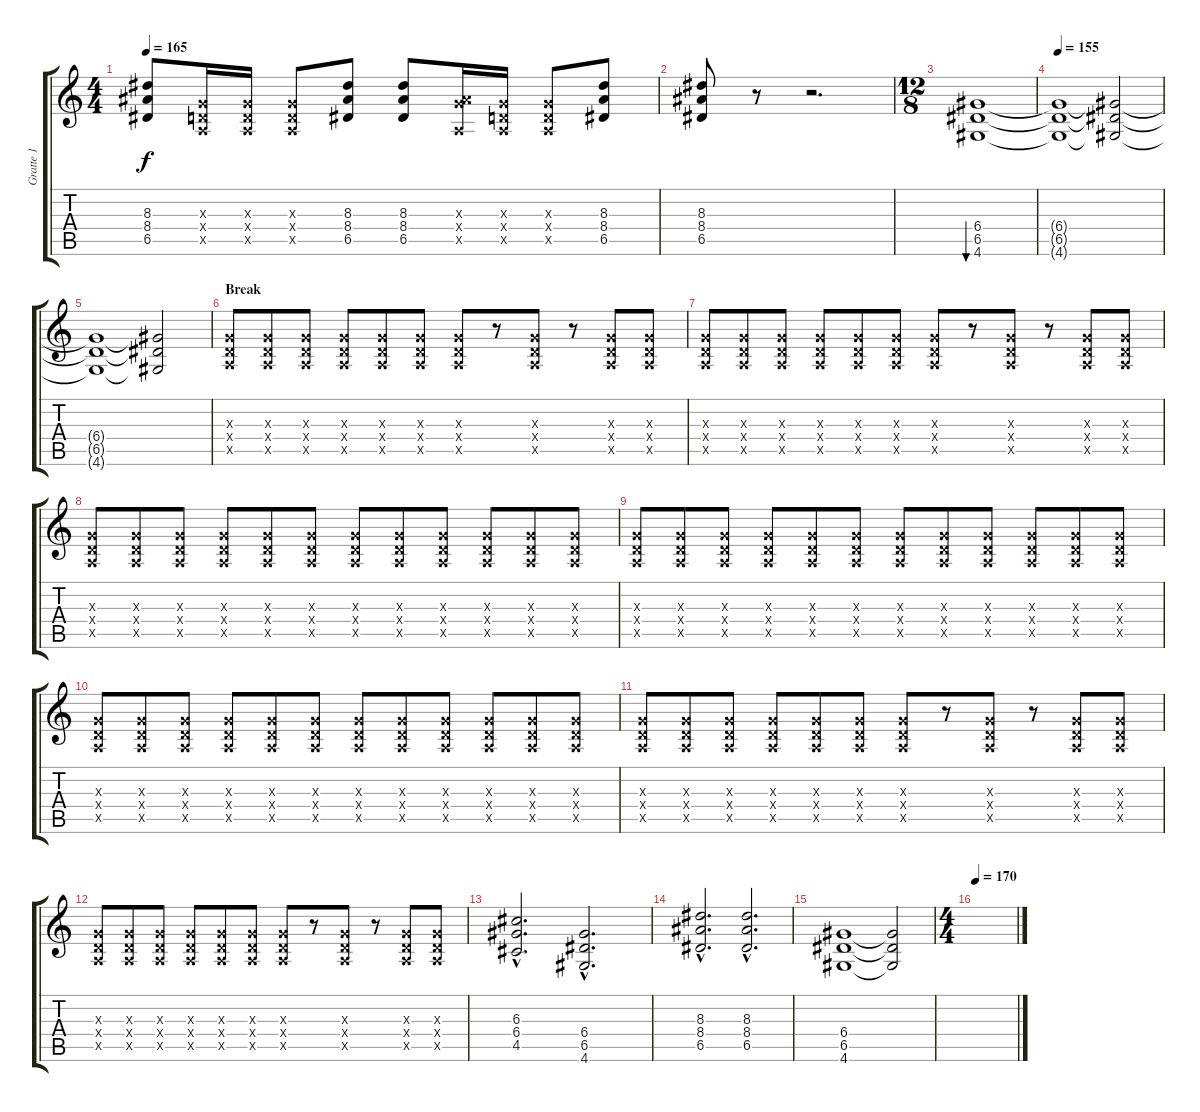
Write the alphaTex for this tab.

\track ("Gratte 1" "Gratte 1") {instrument overdrivenguitar}
\staff {score tabs}
\tuning (E4 B3 G3 D3 A2 E2) {hide}
\ts (4 4)
\tempo 165
\clef g2
\ks c
(8.3 8.4 6.5).8{dy f} (0.3{x} 0.4{x} 0.5{x}).16 (0.3{x} 0.4{x} 0.5{x}).16 (0.3{x} 0.4{x} 0.5{x}).8 (8.3 8.4 6.5).8 (8.3 8.4 6.5).8 (0.3{x} 8.4{x} 0.5{x}).16 (0.3{x} 0.4{x} 0.5{x}).16 (0.3{x} 0.4{x} 0.5{x}).8 (8.3 8.4 6.5).8 |
(8.3 8.4 6.5).8 r.8 r.2{d} |
\ts (12 8)
(6.4 6.5 4.6).1{bu 480} |
\tempo 155
(6.4{t} 6.5{t} 4.6{t}).1 (6.4{t} 6.5{t} 4.6{t}).2 |
(6.4{t} 6.5{t} 4.6{t}).1 (6.4{t} 6.5{t} 4.6{t}).2 |
\section ("" "Break")
(0.3{x} 0.4{x} 0.5{x}).8 (0.3{x} 0.4{x} 0.5{x}).8 (0.3{x} 0.4{x} 0.5{x}).8 (0.3{x} 0.4{x} 0.5{x}).8 (0.3{x} 0.4{x} 0.5{x}).8 (0.3{x} 0.4{x} 0.5{x}).8 (0.3{x} 0.4{x} 0.5{x}).8 r.8 (0.3{x} 0.4{x} 0.5{x}).8 r.8 (0.3{x} 0.4{x} 0.5{x}).8 (0.3{x} 0.4{x} 0.5{x}).8 |
(0.3{x} 0.4{x} 0.5{x}).8 (0.3{x} 0.4{x} 0.5{x}).8 (0.3{x} 0.4{x} 0.5{x}).8 (0.3{x} 0.4{x} 0.5{x}).8 (0.3{x} 0.4{x} 0.5{x}).8 (0.3{x} 0.4{x} 0.5{x}).8 (0.3{x} 0.4{x} 0.5{x}).8 r.8 (0.3{x} 0.4{x} 0.5{x}).8 r.8 (0.3{x} 0.4{x} 0.5{x}).8 (0.3{x} 0.4{x} 0.5{x}).8 |
(0.3{x} 0.4{x} 0.5{x}).8 (0.3{x} 0.4{x} 0.5{x}).8 (0.3{x} 0.4{x} 0.5{x}).8 (0.3{x} 0.4{x} 0.5{x}).8 (0.3{x} 0.4{x} 0.5{x}).8 (0.3{x} 0.4{x} 0.5{x}).8 (0.3{x} 0.4{x} 0.5{x}).8 (0.3{x} 0.4{x} 0.5{x}).8 (0.3{x} 0.4{x} 0.5{x}).8 (0.3{x} 0.4{x} 0.5{x}).8 (0.3{x} 0.4{x} 0.5{x}).8 (0.3{x} 0.4{x} 0.5{x}).8 |
(0.3{x} 0.4{x} 0.5{x}).8 (0.3{x} 0.4{x} 0.5{x}).8 (0.3{x} 0.4{x} 0.5{x}).8 (0.3{x} 0.4{x} 0.5{x}).8 (0.3{x} 0.4{x} 0.5{x}).8 (0.3{x} 0.4{x} 0.5{x}).8 (0.3{x} 0.4{x} 0.5{x}).8 (0.3{x} 0.4{x} 0.5{x}).8 (0.3{x} 0.4{x} 0.5{x}).8 (0.3{x} 0.4{x} 0.5{x}).8 (0.3{x} 0.4{x} 0.5{x}).8 (0.3{x} 0.4{x} 0.5{x}).8 |
\section ("" "")
(0.3{x} 0.4{x} 0.5{x}).8 (0.3{x} 0.4{x} 0.5{x}).8 (0.3{x} 0.4{x} 0.5{x}).8 (0.3{x} 0.4{x} 0.5{x}).8 (0.3{x} 0.4{x} 0.5{x}).8 (0.3{x} 0.4{x} 0.5{x}).8 (0.3{x} 0.4{x} 0.5{x}).8 (0.3{x} 0.4{x} 0.5{x}).8 (0.3{x} 0.4{x} 0.5{x}).8 (0.3{x} 0.4{x} 0.5{x}).8 (0.3{x} 0.4{x} 0.5{x}).8 (0.3{x} 0.4{x} 0.5{x}).8 |
(0.3{x} 0.4{x} 0.5{x}).8 (0.3{x} 0.4{x} 0.5{x}).8 (0.3{x} 0.4{x} 0.5{x}).8 (0.3{x} 0.4{x} 0.5{x}).8 (0.3{x} 0.4{x} 0.5{x}).8 (0.3{x} 0.4{x} 0.5{x}).8 (0.3{x} 0.4{x} 0.5{x}).8 r.8 (0.3{x} 0.4{x} 0.5{x}).8 r.8 (0.3{x} 0.4{x} 0.5{x}).8 (0.3{x} 0.4{x} 0.5{x}).8 |
(0.3{x} 0.4{x} 0.5{x}).8 (0.3{x} 0.4{x} 0.5{x}).8 (0.3{x} 0.4{x} 0.5{x}).8 (0.3{x} 0.4{x} 0.5{x}).8 (0.3{x} 0.4{x} 0.5{x}).8 (0.3{x} 0.4{x} 0.5{x}).8 (0.3{x} 0.4{x} 0.5{x}).8 r.8 (0.3{x} 0.4{x} 0.5{x}).8 r.8 (0.3{x} 0.4{x} 0.5{x}).8 (0.3{x} 0.4{x} 0.5{x}).8 |
(6.3{hac} 6.4{hac} 4.5{hac}).2{d} (6.4{hac} 6.5{hac} 4.6{hac}).2{d} |
(8.3{hac} 8.4{hac} 6.5{hac}).2{d} (8.3{hac} 8.4{hac} 6.5{hac}).2{d} |
(6.4 6.5 4.6).1 (6.4{t} 6.5{t} 4.6{t}).2 |
\ts (4 4)
\tempo 170
